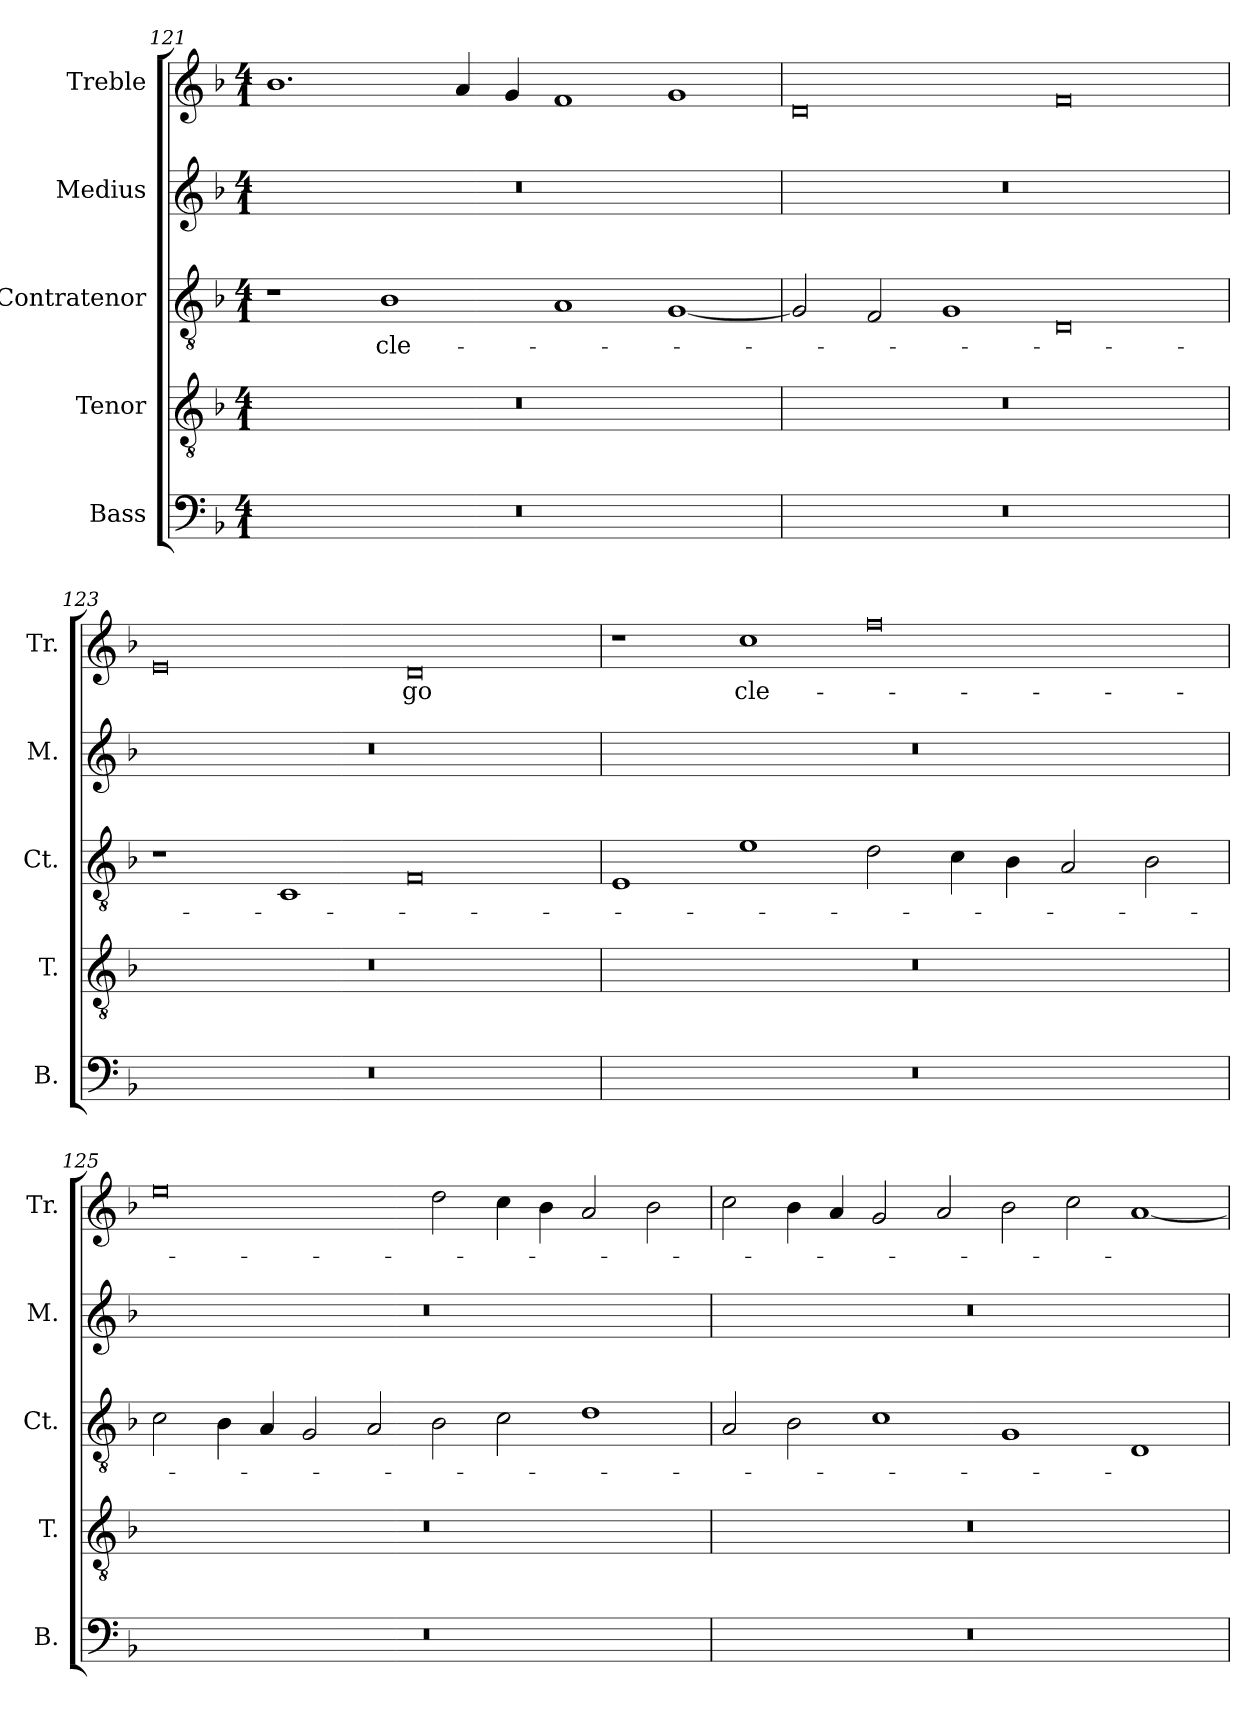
**kern	**kern	**kern	**text	**kern	**kern	**text
*part5	*part4	*part3	*part3	*part2	*part1	*part1
*staff5	*staff4	*staff3	*staff3	*staff2	*staff1	*staff1
*I"Bass	*I"Tenor	*I"Contratenor	*	*I"Medius	*I"Treble	*
*I'B.	*I'T.	*I'Ct.	*	*I'M.	*I'Tr.	*
*clefF4	*clefGv2	*clefGv2	*	*clefG2	*clefG2	*
*	*ITrd7c12	*ITrd7c12	*	*	*	*
*k[b-]	*k[b-]	*k[b-]	*	*k[b-]	*k[b-]	*
*d:	*d:	*d:	*	*d:	*d:	*
*M4/1	*M4/1	*M4/1	*	*M4/1	*M4/1	*
=121	=121	=121	=121	=121	=121	=121
!LO:N:vis=1	!LO:N:vis=1	!	!	!LO:N:vis=1	!	!
00r	00r	1r	.	00r	1.b-i	.
!	!	!	!LO:LY:b:color=#000000	!	!	!
.	.	1BB-i	cle-	.	.	.
.	.	.	.	.	4ai/	.
.	.	.	.	.	4gi/	.
.	.	1AAi	.	.	1fi	.
.	.	[<1GGi	.	.	1gi	.
!!LO:LB:g=z
=122	=122	=122	=122	=122	=122	=122
!LO:N:vis=1	!LO:N:vis=1	!	!	!LO:N:vis=1	!	!
00r	00r	2GGi/]	.	00r	0di	.
.	.	2FFi/	.	.	.	.
.	.	1GGi	.	.	.	.
.	.	0DDi	.	.	0fi	.
=123	=123	=123	=123	=123	=123	=123
!LO:N:vis=1	!LO:N:vis=1	!	!	!LO:N:vis=1	!	!
00r	00r	1r	.	00r	0ei	.
.	.	1CCi	.	.	.	.
!	!	!	!	!	!	!LO:LY:b:color=#000000
.	.	0FFi	.	.	0di	-go
=124	=124	=124	=124	=124	=124	=124
!LO:N:vis=1	!LO:N:vis=1	!	!	!LO:N:vis=1	!	!
00r	00r	1EEi	.	00r	1r	.
!	!	!	!	!	!	!LO:LY:b:color=#000000
.	.	1Ei	.	.	1cci	cle-
.	.	2Di\	.	.	0ffi	.
.	.	4Ci\	.	.	.	.
.	.	4BB-i\	.	.	.	.
.	.	2AAi/	.	.	.	.
.	.	2BB-i\	.	.	.	.
!!LO:LB:g=z
=125	=125	=125	=125	=125	=125	=125
!LO:N:vis=1	!LO:N:vis=1	!	!	!LO:N:vis=1	!	!
00r	00r	2Ci\	.	00r	0eei	.
.	.	4BB-i\	.	.	.	.
.	.	4AAi/	.	.	.	.
.	.	2GGi/	.	.	.	.
.	.	2AAi/	.	.	.	.
.	.	2BB-i\	.	.	2ddi\	.
.	.	2Ci\	.	.	4cci\	.
.	.	.	.	.	4b-i\	.
.	.	1Di	.	.	2ai/	.
.	.	.	.	.	2b-i\	.
=126	=126	=126	=126	=126	=126	=126
!LO:N:vis=1	!LO:N:vis=1	!	!	!LO:N:vis=1	!	!
00r	00r	2AAi/	.	00r	2cci\	.
.	.	2BB-i\	.	.	4b-i\	.
.	.	.	.	.	4ai/	.
.	.	1Ci	.	.	2gi/	.
.	.	.	.	.	2ai/	.
.	.	1GGi	.	.	2b-i\	.
.	.	.	.	.	2cci\	.
.	.	1DDi	.	.	[<1ai	.
=	=	=	=	=	=	=
*-	*-	*-	*-	*-	*-	*-
